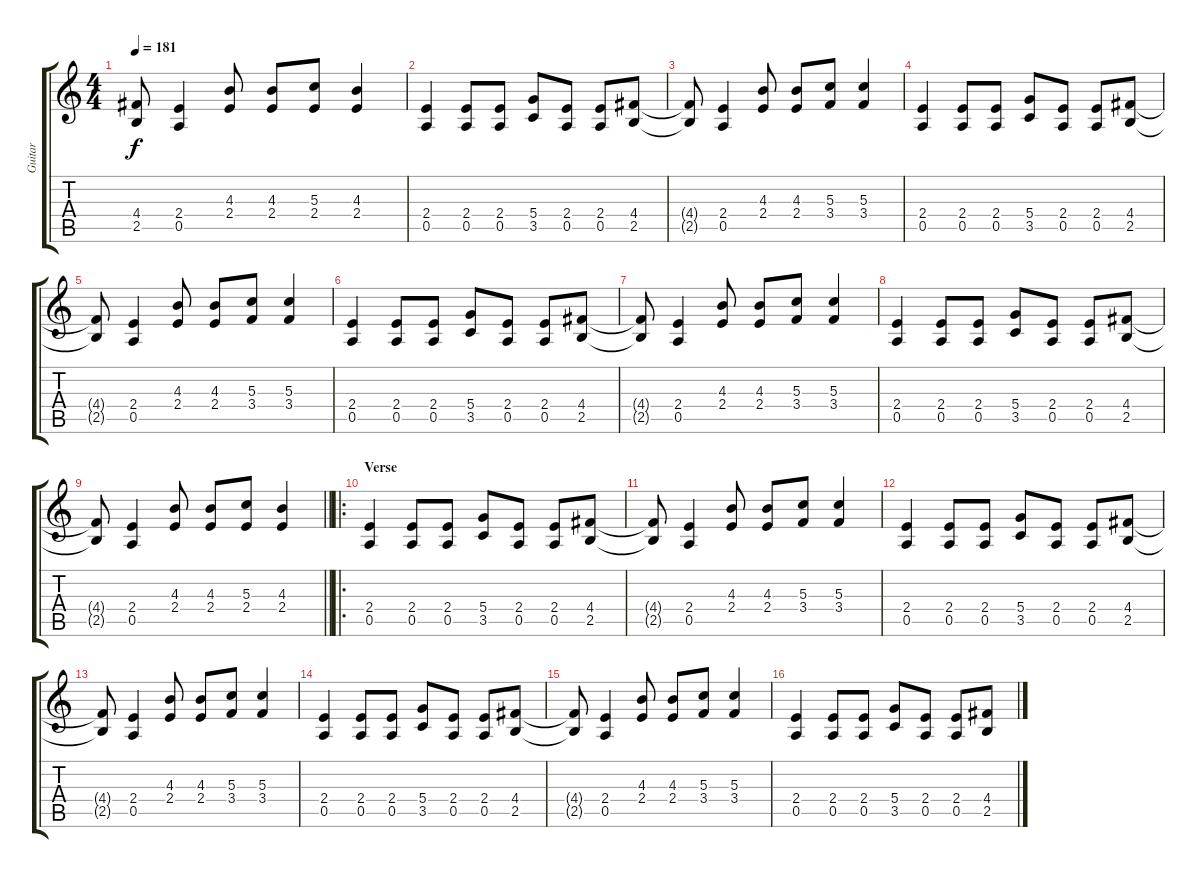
\track ("Guitar" "Guitar") {instrument overdrivenguitar}
\staff {score tabs}
\tuning (E4 B3 G3 D3 A2 E2) {hide}
\ts (4 4)
\tempo 181
\clef g2
\ks c
(4.4{t} 2.5{t}).8{dy f} (2.4 0.5).4 (4.3 2.4).8 (4.3 2.4).8 (5.3 2.4).8 (4.3 2.4).4 |
(2.4 0.5).4 (2.4 0.5).8 (2.4 0.5).8 (5.4 3.5).8 (2.4 0.5).8 (2.4 0.5).8 (4.4 2.5).8 |
(4.4{t} 2.5{t}).8 (2.4 0.5).4 (4.3 2.4).8 (4.3 2.4).8 (5.3 3.4).8 (5.3 3.4).4 |
(2.4 0.5).4 (2.4 0.5).8 (2.4 0.5).8 (5.4 3.5).8 (2.4 0.5).8 (2.4 0.5).8 (4.4 2.5).8 |
(4.4{t} 2.5{t}).8 (2.4 0.5).4 (4.3 2.4).8 (4.3 2.4).8 (5.3 3.4).8 (5.3 3.4).4 |
(2.4 0.5).4 (2.4 0.5).8 (2.4 0.5).8 (5.4 3.5).8 (2.4 0.5).8 (2.4 0.5).8 (4.4 2.5).8 |
(4.4{t} 2.5{t}).8 (2.4 0.5).4 (4.3 2.4).8 (4.3 2.4).8 (5.3 3.4).8 (5.3 3.4).4 |
(2.4 0.5).4 (2.4 0.5).8 (2.4 0.5).8 (5.4 3.5).8 (2.4 0.5).8 (2.4 0.5).8 (4.4 2.5).8 |
\barLineRight lightlight
(4.4{t} 2.5{t}).8 (2.4 0.5).4 (4.3 2.4).8 (4.3 2.4).8 (5.3 2.4).8 (4.3 2.4).4 |
\ro
\section ("" "Verse")
(2.4 0.5).4 (2.4 0.5).8 (2.4 0.5).8 (5.4 3.5).8 (2.4 0.5).8 (2.4 0.5).8 (4.4 2.5).8 |
(4.4{t} 2.5{t}).8 (2.4 0.5).4 (4.3 2.4).8 (4.3 2.4).8 (5.3 3.4).8 (5.3 3.4).4 |
(2.4 0.5).4 (2.4 0.5).8 (2.4 0.5).8 (5.4 3.5).8 (2.4 0.5).8 (2.4 0.5).8 (4.4 2.5).8 |
(4.4{t} 2.5{t}).8 (2.4 0.5).4 (4.3 2.4).8 (4.3 2.4).8 (5.3 3.4).8 (5.3 3.4).4 |
(2.4 0.5).4 (2.4 0.5).8 (2.4 0.5).8 (5.4 3.5).8 (2.4 0.5).8 (2.4 0.5).8 (4.4 2.5).8 |
(4.4{t} 2.5{t}).8 (2.4 0.5).4 (4.3 2.4).8 (4.3 2.4).8 (5.3 3.4).8 (5.3 3.4).4 |
(2.4 0.5).4 (2.4 0.5).8 (2.4 0.5).8 (5.4 3.5).8 (2.4 0.5).8 (2.4 0.5).8 (4.4 2.5).8
